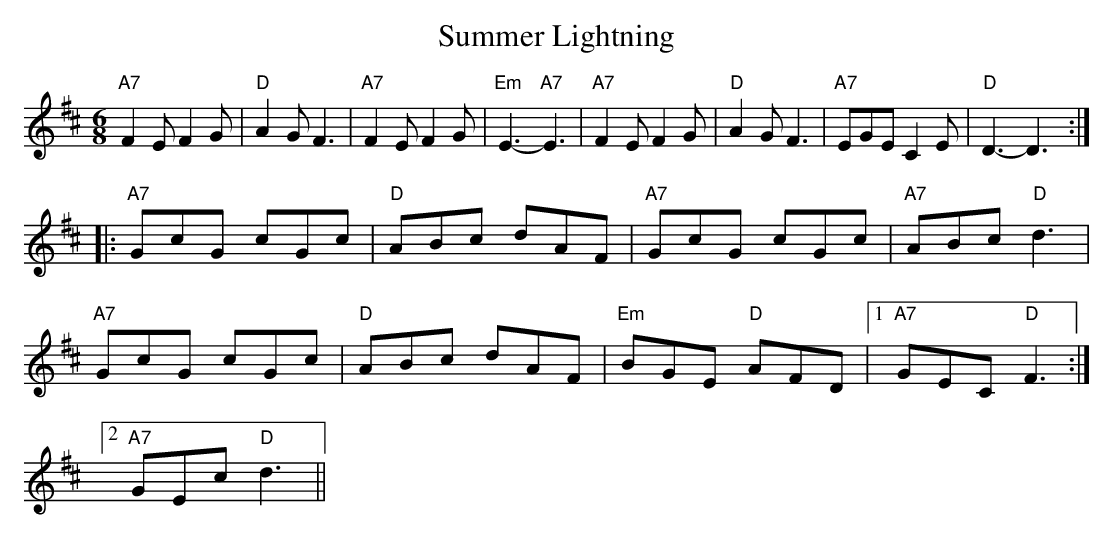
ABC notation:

X:1
T:Summer Lightning
M:6/8
K:D
"A7"F2E F2G|"D"A2G F3|"A7"F2E F2G|"Em"E3 -"A7"E3|"A7"F2E F2G|"D"A2G F3|\
"A7"EGE C2E|"D"D3 -D3:|
|:"A7"GcG cGc|"D"ABc dAF|"A7"GcG cGc|"A7"ABc "D"d3|
"A7"GcG cGc|"D"ABc dAF|"Em"BGE "D"AFD| [1"A7"GEC "D"F3:|
[2"A7"GEc "D"d3||
